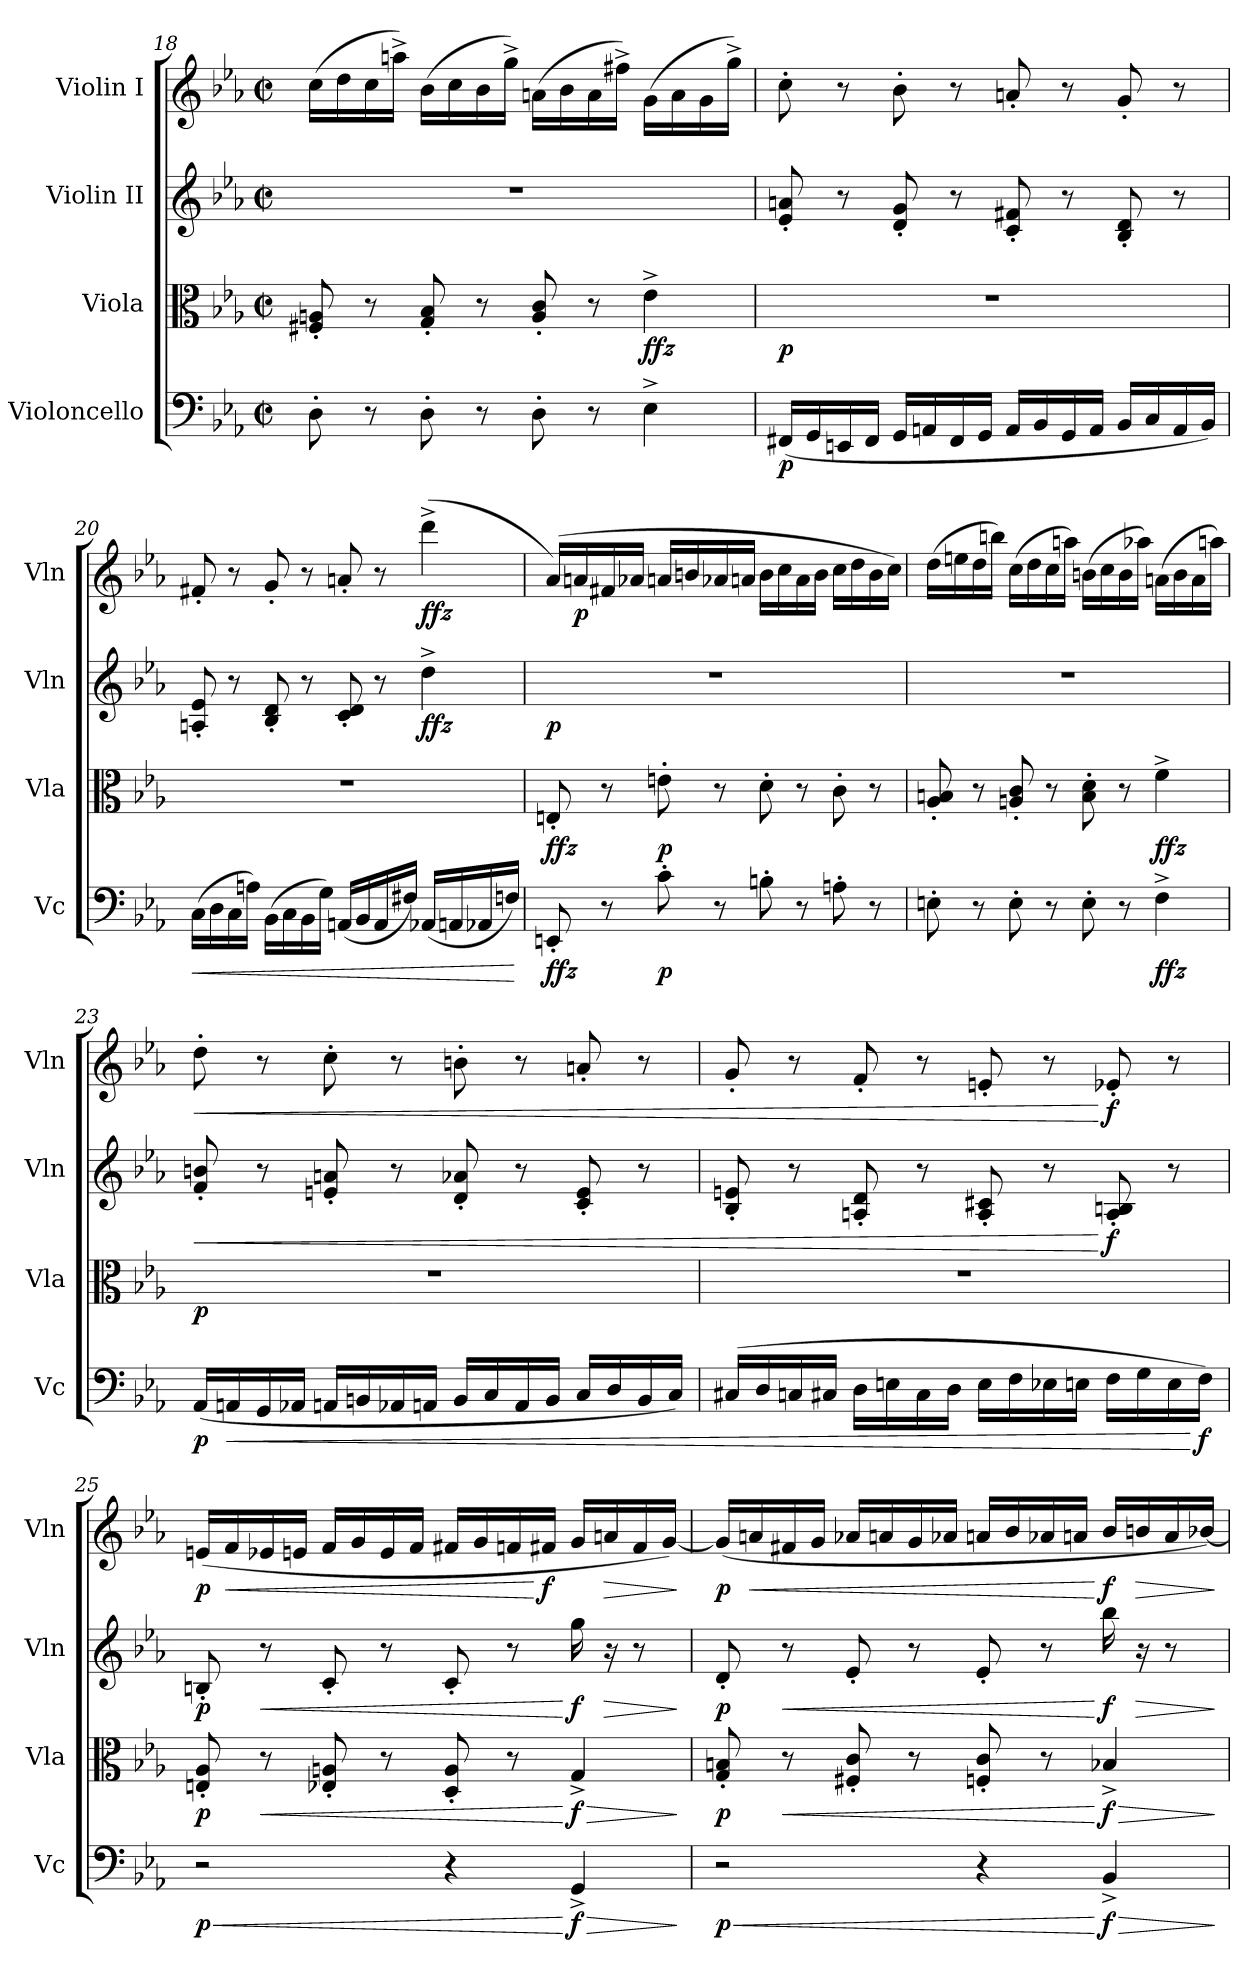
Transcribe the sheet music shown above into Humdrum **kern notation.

**kern	**dynam	**kern	**dynam	**kern	**dynam	**kern	**dynam
*part4	*part4	*part3	*part3	*part2	*part2	*part1	*part1
*staff4	*staff4	*staff3	*staff3	*staff2	*staff2	*staff1	*staff1
*I"Violoncello	*	*I"Viola	*	*I"Violin II	*	*I"Violin I	*
*I'Vc	*	*I'Vla	*	*I'Vln	*	*I'Vln	*
*clefF4	*	*clefC3	*	*clefG2	*	*clefG2	*
*k[b-e-a-]	*	*k[b-e-a-]	*	*k[b-e-a-]	*	*k[b-e-a-]	*
*M2/2	*	*M2/2	*	*M2/2	*	*M2/2	*
*met(c|)	*	*met(c|)	*	*met(c|)	*	*met(c|)	*
=18	=18	=18	=18	=18	=18	=18	=18
8D'\	.	8F#X/' 8An/'	.	1r	.	(>16cc\LL	.
.	.	.	.	.	.	16dd\	.
8r	.	8r	.	.	.	16cc\	.
.	.	.	.	.	.	16aan^\JJ)	.
8D'\	.	8G/' 8B-/'	.	.	.	(>16b-\LL	.
.	.	.	.	.	.	16cc\	.
8r	.	8r	.	.	.	16b-\	.
.	.	.	.	.	.	16gg^\JJ)	.
8D'\	.	8A/' 8c/'	.	.	.	(>16an\LL	.
.	.	.	.	.	.	16b-\	.
8r	.	8r	.	.	.	16a\	.
.	.	.	.	.	.	16ff#X^\JJ)	.
!	!LO:DY:b	!	!	!	!	!	!
!	!LO:DY:n=1:b	!	!LO:DY:b	!	!	!	!
!	!	!	!LO:DY:n=1:b	!	!	!	!
4E-^\	fz f	4e-^\	f fz	.	.	(>16g\LL	.
.	.	.	.	.	.	16a\	.
.	.	.	.	.	.	16g\	.
.	.	.	.	.	.	16gg^\JJ)	.
!!LO:LB:g=z
=19	=19	=19	=19	=19	=19	=19	=19
!	!LO:DY:b	!	!LO:DY:b	!	!	!	!
(<16FF#X/LL	p	1r	p	8e-/' 8an/'	.	8cc'\	.
16GG/	.	.	.	.	.	.	.
16EEn/	.	.	.	8r	.	8r	.
16FF#/JJ	.	.	.	.	.	.	.
16GG/LL	.	.	.	8d/' 8g/'	.	8b-'\	.
16AAn/	.	.	.	.	.	.	.
16FF#/	.	.	.	8r	.	8r	.
16GG/JJ	.	.	.	.	.	.	.
16AA/LL	.	.	.	8c/' 8f#X/'	.	8an'/	.
16BB-/	.	.	.	.	.	.	.
16GG/	.	.	.	8r	.	8r	.
16AA/JJ	.	.	.	.	.	.	.
16BB-/LL	.	.	.	8B-/' 8d/'	.	8g'/	.
16C/	.	.	.	.	.	.	.
16AA/	.	.	.	8r	.	8r	.
16BB-/JJ)	.	.	.	.	.	.	.
=20	=20	=20	=20	=20	=20	=20	=20
!	!LO:HP:b	!	!	!	!	!	!
(>16C\LL	<	1r	.	8An/' 8e-/'	.	8f#X'/	.
16D\	.	.	.	.	.	.	.
16C\	.	.	.	8r	.	8r	.
16An\JJ)	.	.	.	.	.	.	.
(>16BB-\LL	.	.	.	8B-/' 8d/'	.	8g'/	.
16C\	.	.	.	.	.	.	.
16BB-\	.	.	.	8r	.	8r	.
16G\JJ)	.	.	.	.	.	.	.
(<16AAn/LL	.	.	.	8c/' 8d/'	.	8an'/	.
16BB-/	.	.	.	.	.	.	.
16AA/	.	.	.	8r	.	8r	.
16F#X/JJ)	.	.	.	.	.	.	.
!	!	!	!	!	!LO:DY:b	!	!
!	!	!	!	!	!LO:DY:n=1:b	!	!LO:DY:b
!	!	!	!	!	!	!	!LO:DY:n=1:b
(<16AA-X/LL	.	.	.	4dd^\	f fz	(>4ddd^\	f fz
16AAn/	.	.	.	.	.	.	.
16AA-X/	.	.	.	.	.	.	.
16Fn/JJ)	.	.	.	.	.	.	.
.	[	.	.	.	.	.	.
!!LO:LB:g=z
=21	=21	=21	=21	=21	=21	=21	=21
!	!LO:DY:b	!	!	!	!	!	!
!	!LO:DY:n=1:b	!	!LO:DY:b	!	!	!	!
!	!	!	!LO:DY:n=1:b	!	!LO:DY:b	!	!
8EEn'/	f fz	8En'/	f fz	1r	p	(>16a-/LL)	.
!	!	!	!	!	!	!	!LO:DY:b
.	.	.	.	.	.	16an/	p
8r	.	8r	.	.	.	16f#X/	.
.	.	.	.	.	.	16a-X/JJ	.
!	!LO:DY:n=2:b	!	!LO:DY:n=2:b	!	!	!	!
8c'\	p	8en'\	p	.	.	16an/LL	.
.	.	.	.	.	.	16bn/	.
8r	.	8r	.	.	.	16a-X/	.
.	.	.	.	.	.	16an/JJ	.
8Bn'\	.	8d'\	.	.	.	16b\LL	.
.	.	.	.	.	.	16cc\	.
8r	.	8r	.	.	.	16a\	.
.	.	.	.	.	.	16b\JJ	.
8An'\	.	8c'\	.	.	.	16cc\LL	.
.	.	.	.	.	.	16dd\	.
8r	.	8r	.	.	.	16b\	.
.	.	.	.	.	.	16cc\JJ)	.
=22	=22	=22	=22	=22	=22	=22	=22
8En'\	.	8A-/' 8Bn/'	.	1r	.	(>16dd\LL	.
.	.	.	.	.	.	16een\	.
8r	.	8r	.	.	.	16dd\	.
.	.	.	.	.	.	16bbn\JJ)	.
8E'\	.	8An/' 8c/'	.	.	.	(>16cc\LL	.
.	.	.	.	.	.	16dd\	.
8r	.	8r	.	.	.	16cc\	.
.	.	.	.	.	.	16aan\JJ)	.
8E'\	.	8B\' 8d\'	.	.	.	(>16bn\LL	.
.	.	.	.	.	.	16cc\	.
8r	.	8r	.	.	.	16b\	.
.	.	.	.	.	.	16aa-X\JJ)	.
!	!LO:DY:b	!	!	!	!	!	!
!	!LO:DY:n=1:b	!	!LO:DY:b	!	!	!	!
!	!	!	!LO:DY:n=1:b	!	!	!	!
4F^\	f fz	4f^\	f fz	.	.	(>16an\LL	.
.	.	.	.	.	.	16b\	.
.	.	.	.	.	.	16a\	.
.	.	.	.	.	.	16aan\JJ)	.
!!LO:PB:g=z
=23	=23	=23	=23	=23	=23	=23	=23
!	!LO:DY:b	!	!LO:DY:b	!	!LO:HP:b	!	!LO:HP:b
(<16AA-/LL	p	1r	p	8f/' 8bn/'	<	8dd'\	<
!	!LO:HP:b	!	!	!	!	!	!
16AAn/	<	.	.	.	.	.	.
16GG/	.	.	.	8r	.	8r	.
16AA-X/JJ	.	.	.	.	.	.	.
16AAn/LL	.	.	.	8en/' 8an/'	.	8cc'\	.
16BBn/	.	.	.	.	.	.	.
16AA-X/	.	.	.	8r	.	8r	.
16AAn/JJ	.	.	.	.	.	.	.
16BB/LL	.	.	.	8d/' 8a-X/'	.	8bn'\	.
16C/	.	.	.	.	.	.	.
16AA/	.	.	.	8r	.	8r	.
16BB/JJ	.	.	.	.	.	.	.
16C/LL	.	.	.	8c/' 8e/'	.	8an'/	.
16D/	.	.	.	.	.	.	.
16BB/	.	.	.	8r	.	8r	.
16C/JJ)	.	.	.	.	.	.	.
=24	=24	=24	=24	=24	=24	=24	=24
(>16C#X/LL	.	1r	.	8B-/' 8en/'	.	8g'/	.
16D/	.	.	.	.	.	.	.
16Cn/	.	.	.	8r	.	8r	.
16C#X/JJ	.	.	.	.	.	.	.
16D\LL	.	.	.	8An/' 8d/'	.	8f'/	.
16En\	.	.	.	.	.	.	.
16C#\	.	.	.	8r	.	8r	.
16D\JJ	.	.	.	.	.	.	.
16E\LL	.	.	.	8A/' 8c#X/'	.	8en'/	.
16F\	.	.	.	.	.	.	.
16E-X\	.	.	.	8r	.	8r	.
16En\JJ	.	.	.	.	.	.	.
!	!	!	!	!	!LO:DY:n=1:b	!	!LO:DY:n=1:b
16F\LL	.	.	.	8A/' 8Bn/'	[ f	8e-X'/	[ f
16G\	.	.	.	.	.	.	.
16E\	.	.	.	8r	.	8r	.
!	!LO:DY:n=1:b	!	!	!	!	!	!
16F\JJ)	[ f	.	.	.	.	.	.
!!LO:LB:g=z
=25	=25	=25	=25	=25	=25	=25	=25
!	!LO:HP:b	!	!	!	!	!	!
!	!LO:DY:n=1:b	!	!LO:DY:b	!	!LO:DY:b	!	!LO:DY:b
2r	< p	8En/' 8A-/'	p	8Bn'/	p	(<16en/LL	p
!	!	!	!	!	!	!	!LO:HP:b
.	.	.	.	.	.	16f/	<
!	!	!	!LO:HP:b	!	!LO:HP:b	!	!
.	.	8r	<	8r	<	16e-X/	.
.	.	.	.	.	.	16en/JJ	.
.	.	8E-X/' 8An/'	.	8c'/	.	16f/LL	.
.	.	.	.	.	.	16g/	.
.	.	8r	.	8r	.	16e/	.
.	.	.	.	.	.	16f/JJ	.
4r	.	8D/' 8A/'	.	8c'/	.	16f#X/LL	.
.	.	.	.	.	.	16g/	.
.	.	8r	.	8r	.	16fn/	.
!	!	!	!	!	!	!	!LO:DY:n=1:b
.	.	.	.	.	.	16f#X/JJ	[ f
!	!LO:HP:n=1:b	!	!LO:HP:n=1:b	!	!	!	!
!	!LO:DY:n=2:b	!	!LO:DY:n=1:b	!	!LO:DY:n=1:b	!	!
4GG^/	[ > f	4G^/	[ > f	16gg\	[ f	16g/LL	.
!	!	!	!	!	!LO:HP:b	!	!LO:HP:b
.	.	.	.	16r	>	16an/	>
.	.	.	.	8r	.	16f#/	.
.	.	.	.	.	.	[16g/JJ)	.
.	]	.	]	.	]	.	]
=26	=26	=26	=26	=26	=26	=26	=26
!	!LO:HP:b	!	!	!	!	!	!
!	!LO:DY:n=1:b	!	!LO:DY:b	!	!LO:DY:b	!	!LO:DY:b
2r	< p	8G/' 8Bn/'	p	8d'/	p	(<16g/LL]	p
!	!	!	!	!	!	!	!LO:HP:b
.	.	.	.	.	.	16an/	<
!	!	!	!LO:HP:b	!	!LO:HP:b	!	!
.	.	8r	<	8r	<	16f#X/	.
.	.	.	.	.	.	16g/JJ	.
.	.	8F#X/' 8c/'	.	8e-'/	.	16a-X/LL	.
.	.	.	.	.	.	16an/	.
.	.	8r	.	8r	.	16g/	.
.	.	.	.	.	.	16a-X/JJ	.
4r	.	8Fn/' 8c/'	.	8e-'/	.	16an/LL	.
.	.	.	.	.	.	16b-/	.
.	.	8r	.	8r	.	16a-X/	.
.	.	.	.	.	.	16an/JJ	.
!	!LO:HP:n=1:b	!	!LO:HP:n=1:b	!	!	!	!
!	!LO:DY:n=2:b	!	!LO:DY:n=1:b	!	!LO:DY:n=1:b	!	!LO:DY:n=1:b
4BB-^/	[ > f	4B-X^/	[ > f	16bb-\	[ f	16b-/LL	[ f
!	!	!	!	!	!LO:HP:b	!	!LO:HP:b
.	.	.	.	16r	>	16bn/	>
.	.	.	.	8r	.	16a/	.
.	.	.	.	.	.	[16b-X/JJ)	.
.	]	.	]	.	]	.	]
=	=	=	=	=	=	=	=
*-	*-	*-	*-	*-	*-	*-	*-
